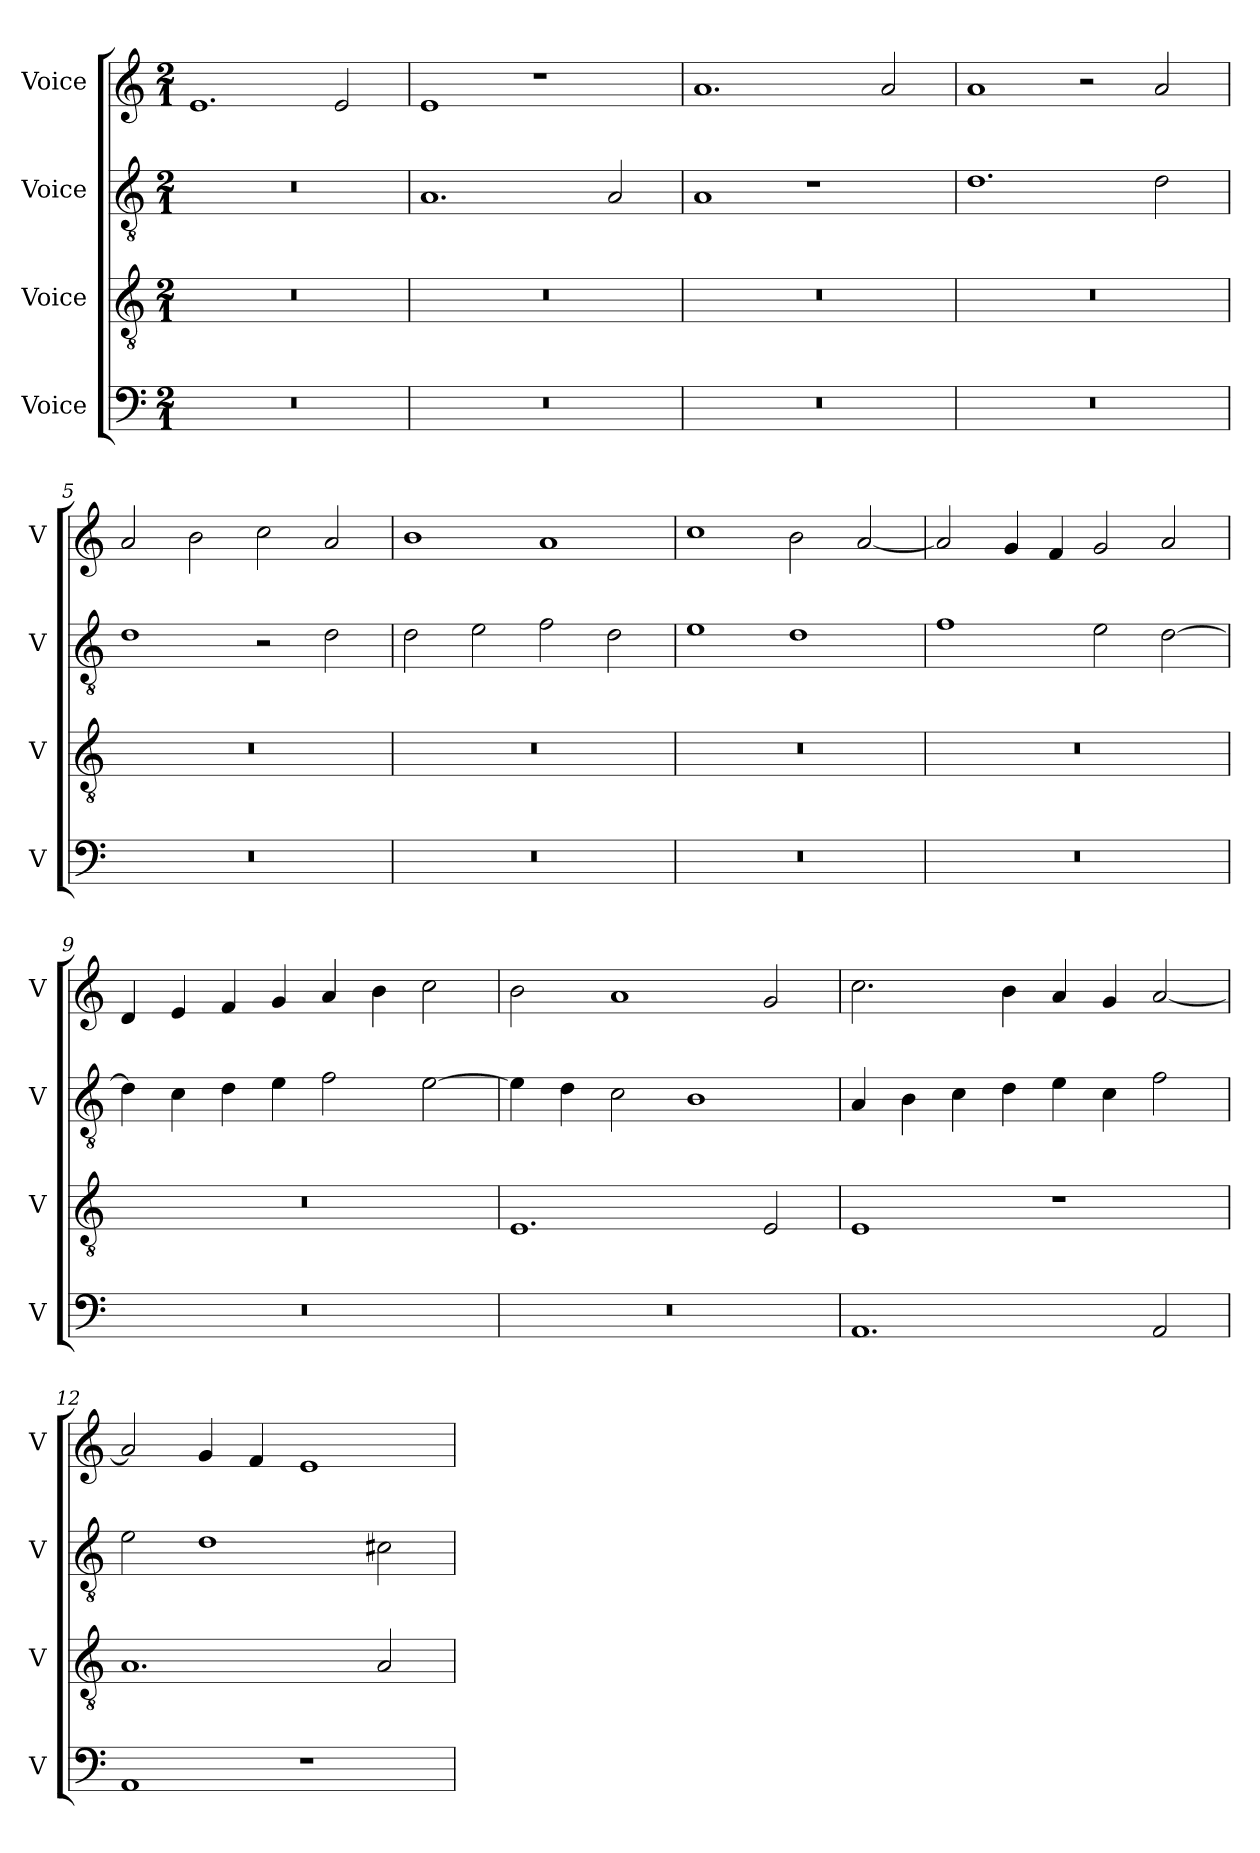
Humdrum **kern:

**kern	**kern	**kern	**kern
*part4	*part3	*part2	*part1
*staff4	*staff3	*staff2	*staff1
*I"Voice	*I"Voice	*I"Voice	*I"Voice
*I'V	*I'V	*I'V	*I'V
*clefF4	*clefGv2	*clefGv2	*clefG2
*k[]	*k[]	*k[]	*k[]
*M2/1	*M2/1	*M2/1	*M2/1
=1	=1	=1	=1
0r	0r	0r	1.e
.	.	.	2e/
=2	=2	=2	=2
0r	0r	1.A	1e
.	.	.	1r
.	.	2A/	.
=3	=3	=3	=3
0r	0r	1A	1.a
.	.	1r	.
.	.	.	2a/
=4	=4	=4	=4
0r	0r	1.d	1a
.	.	.	2r
.	.	2d\	2a/
!!LO:LB:g=z
=5	=5	=5	=5
0r	0r	1d	2a/
.	.	.	2b\
.	.	2r	2cc\
.	.	2d\	2a/
=6	=6	=6	=6
0r	0r	2d\	1b
.	.	2e\	.
.	.	2f\	1a
.	.	2d\	.
=7	=7	=7	=7
0r	0r	1e	1cc
.	.	1d	2b\
.	.	.	[2a/
=8	=8	=8	=8
0r	0r	1f	2a/]
.	.	.	4g/
.	.	.	4f/
.	.	2e\	2g/
.	.	[2d\	2a/
!!LO:LB:g=z
=9	=9	=9	=9
0r	0r	4d\]	4d/
.	.	4c\	4e/
.	.	4d\	4f/
.	.	4e\	4g/
.	.	2f\	4a/
.	.	.	4b\
.	.	[2e\	2cc\
=10	=10	=10	=10
0r	1.E	4e\]	2b\
.	.	4d\	.
.	.	2c\	1a
.	.	1B	.
.	2E/	.	2g/
=11	=11	=11	=11
1.AA	1E	4A/	2.cc\
.	.	4B\	.
.	.	4c\	.
.	.	4d\	4b\
.	1r	4e\	4a/
.	.	4c\	4g/
2AA/	.	2f\	[2a/
!!LO:PB:g=z
=12	=12	=12	=12
1AA	1.A	2e\	2a/]
.	.	1d	4g/
.	.	.	4f/
1r	.	.	1e
.	2A/	2c#X\	.
=	=	=	=
*-	*-	*-	*-
